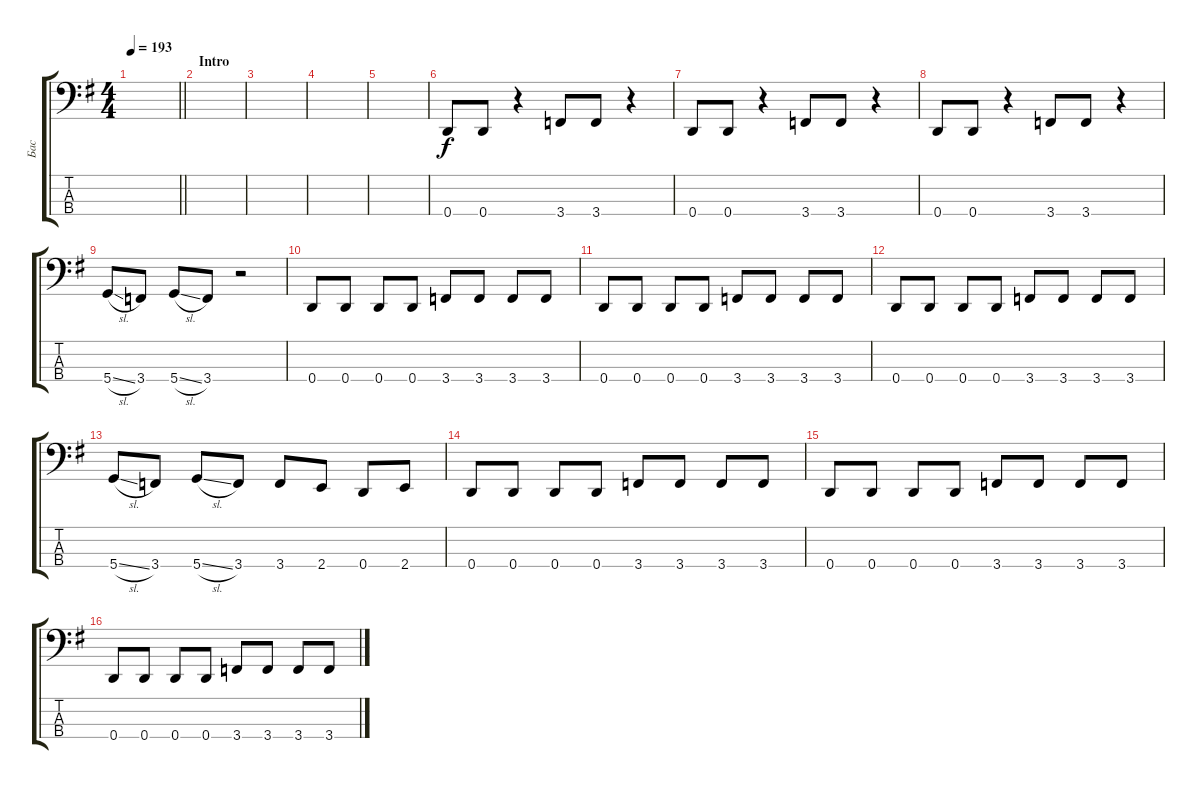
\track ("Бас" "Бас") {instrument electricbassfinger}
\staff {score tabs}
\tuning (F2 C2 G1 D1) {hide}
\ts (4 4)
\tempo 193
\clef f4
\barLineRight lightlight
\ks eminor
|
\section ("" "Intro")
|
|
|
|
0.4.8 0.4.8 r.4 3.4.8 3.4.8 r.4 |
0.4.8 0.4.8 r.4 3.4.8 3.4.8 r.4 |
0.4.8 0.4.8 r.4 3.4.8 3.4.8 r.4 |
5.4{sl}.8 3.4.8 5.4{sl}.8 3.4.8 r.2 |
0.4.8 0.4.8 0.4.8 0.4.8 3.4.8 3.4.8 3.4.8 3.4.8 |
0.4.8 0.4.8 0.4.8 0.4.8 3.4.8 3.4.8 3.4.8 3.4.8 |
0.4.8 0.4.8 0.4.8 0.4.8 3.4.8 3.4.8 3.4.8 3.4.8 |
5.4{sl}.8 3.4.8 5.4{sl}.8 3.4.8 3.4.8 2.4.8 0.4.8 2.4.8 |
0.4.8 0.4.8 0.4.8 0.4.8 3.4.8 3.4.8 3.4.8 3.4.8 |
0.4.8 0.4.8 0.4.8 0.4.8 3.4.8 3.4.8 3.4.8 3.4.8 |
0.4.8 0.4.8 0.4.8 0.4.8 3.4.8 3.4.8 3.4.8 3.4.8
